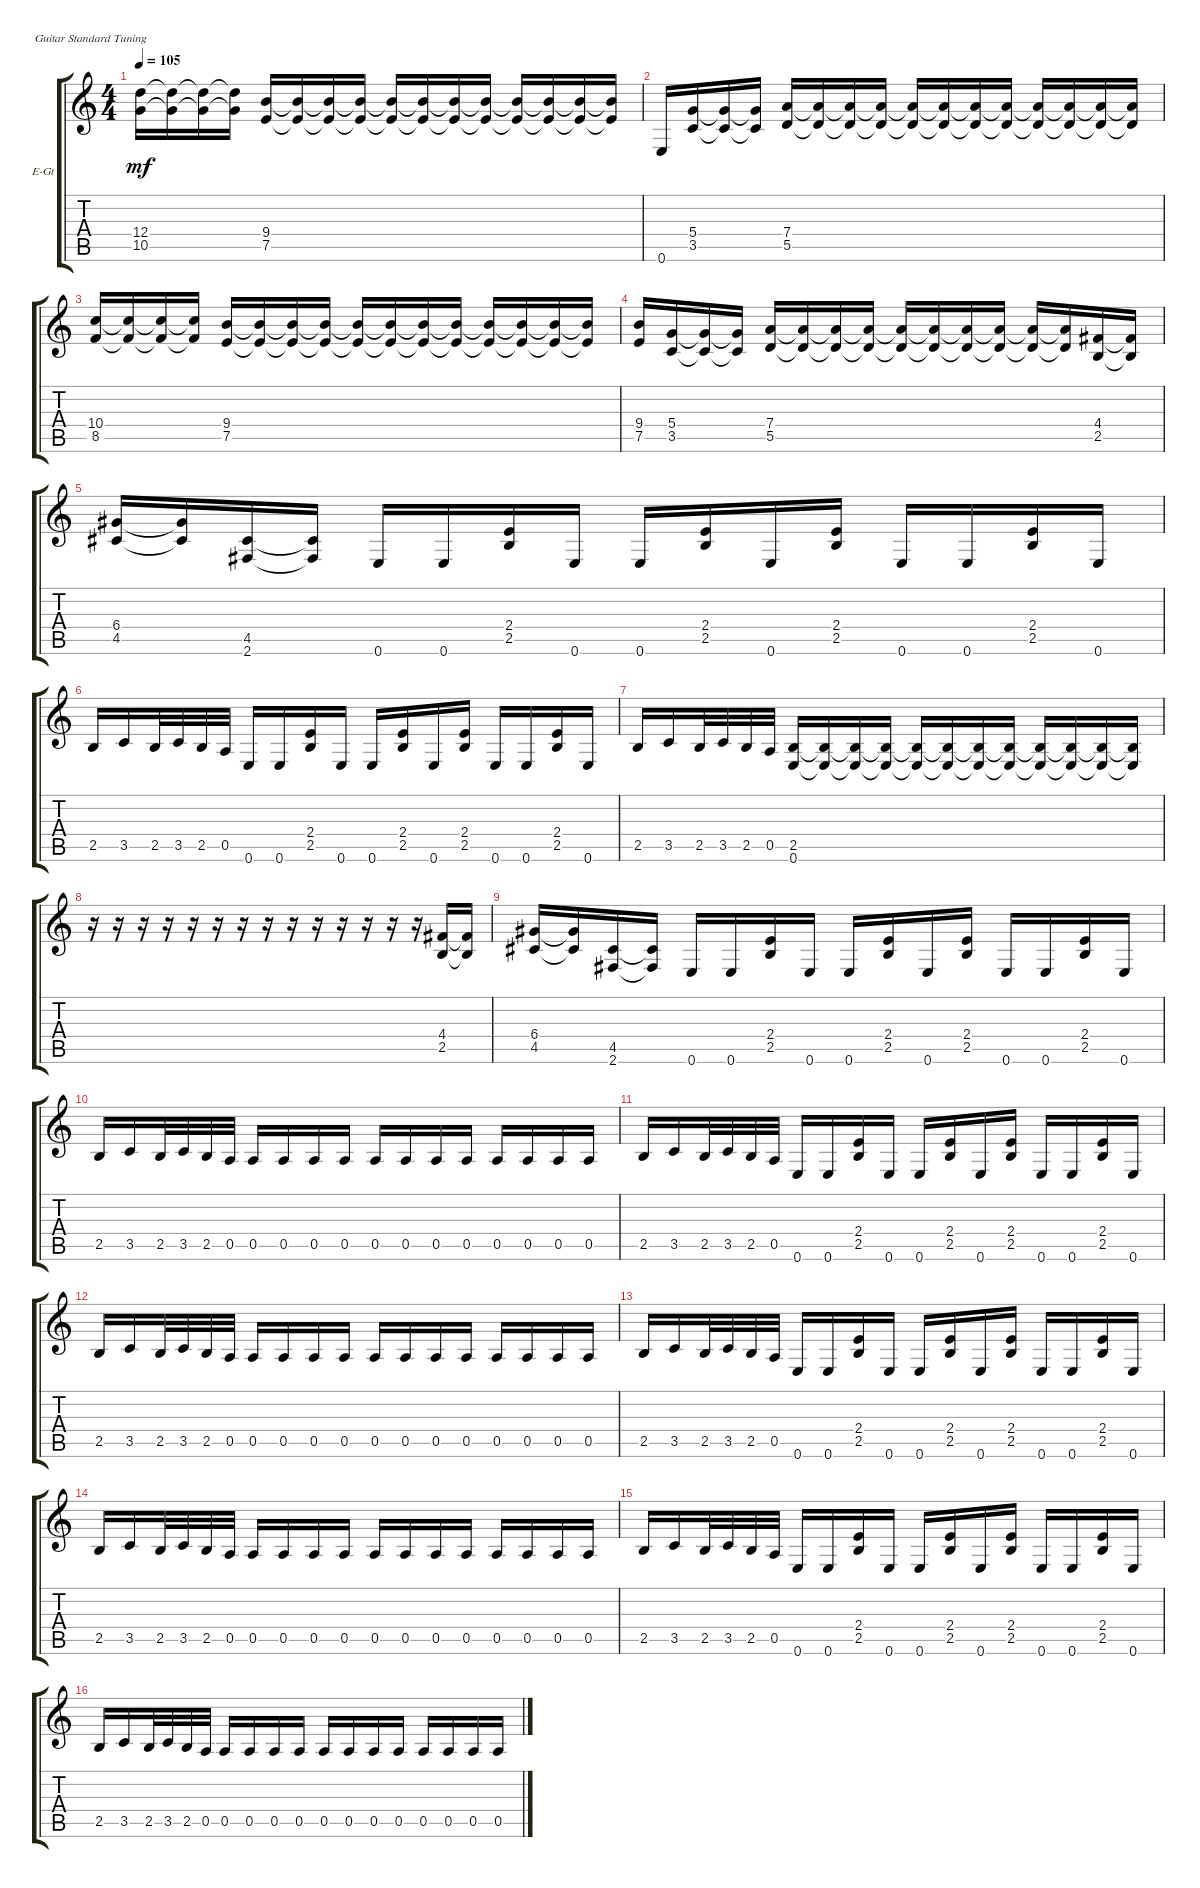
\defaultSystemsLayout 4
\bracketExtendMode groupsimilarinstruments
\firstSystemTrackNameOrientation horizontal
\otherSystemsTrackNameOrientation horizontal
\track ("Electric Guitar" "E-Gt") {instrument distortionguitar}
\staff {score tabs}
\tuning (E4 B3 G3 D3 A2 E2)
\ts (4 4)
\tempo 105
\clef g2
\ks c
(10.5 12.4).16{dy mf} (12.4{t} 10.5{t}).16 (12.4{t} 10.5{t}).16 (12.4{t} 10.5{t}).16 (7.5 9.4).16 (7.5{t} 9.4{t}).16 (7.5{t} 9.4{t}).16 (7.5{t} 9.4{t}).16 (7.5{t} 9.4{t}).16 (7.5{t} 9.4{t}).16 (7.5{t} 9.4{t}).16 (7.5{t} 9.4{t}).16 (7.5{t} 9.4{t}).16 (7.5{t} 9.4{t}).16 (7.5{t} 9.4{t}).16 (7.5{t} 9.4{t}).16 |
0.6.16 (3.5 5.4).16 (3.5{t} 5.4{t}).16 (3.5{t} 5.4{t}).16 (5.5 7.4).16 (5.5{t} 7.4{t}).16 (5.5{t} 7.4{t}).16 (5.5{t} 7.4{t}).16 (5.5{t} 7.4{t}).16 (5.5{t} 7.4{t}).16 (5.5{t} 7.4{t}).16 (5.5{t} 7.4{t}).16 (5.5{t} 7.4{t}).16 (5.5{t} 7.4{t}).16 (5.5{t} 7.4{t}).16 (5.5{t} 7.4{t}).16 |
(8.5 10.4).16 (8.5{t} 10.4{t}).16 (8.5{t} 10.4{t}).16 (8.5{t} 10.4{t}).16 (7.5 9.4).16 (7.5{t} 9.4{t}).16 (7.5{t} 9.4{t}).16 (7.5{t} 9.4{t}).16 (7.5{t} 9.4{t}).16 (7.5{t} 9.4{t}).16 (7.5{t} 9.4{t}).16 (7.5{t} 9.4{t}).16 (7.5{t} 9.4{t}).16 (7.5{t} 9.4{t}).16 (7.5{t} 9.4{t}).16 (7.5{t} 9.4{t}).16 |
(7.5 9.4).16 (3.5 5.4).16 (3.5{t} 5.4{t}).16 (3.5{t} 5.4{t}).16 (5.5 7.4).16 (5.5{t} 7.4{t}).16 (5.5{t} 7.4{t}).16 (5.5{t} 7.4{t}).16 (5.5{t} 7.4{t}).16 (5.5{t} 7.4{t}).16 (5.5{t} 7.4{t}).16 (5.5{t} 7.4{t}).16 (5.5{t} 7.4{t}).16 (5.5{t} 7.4{t}).16 (2.5 4.4).16 (2.5{t} 4.4{t}).16 |
(4.5 6.4).16 (4.5{t} 6.4{t}).16 (2.6 4.5).16 (2.6{t} 4.5{t}).16 0.6.16 0.6.16 (2.5 2.4).16 0.6.16 0.6.16 (2.5 2.4).16 0.6.16 (2.5 2.4).16 0.6.16 0.6.16 (2.5 2.4).16 0.6.16 |
2.5.16 3.5.16 2.5.32 3.5.32 2.5.32 0.5.32 0.6.16 0.6.16 (2.5 2.4).16 0.6.16 0.6.16 (2.5 2.4).16 0.6.16 (2.5 2.4).16 0.6.16 0.6.16 (2.5 2.4).16 0.6.16 |
2.5.16 3.5.16 2.5.32 3.5.32 2.5.32 0.5.32 (0.6 2.5).16 (0.6{t} 2.5{t}).16 (0.6{t} 2.5{t}).16 (0.6{t} 2.5{t}).16 (0.6{t} 2.5{t}).16 (0.6{t} 2.5{t}).16 (0.6{t} 2.5{t}).16 (0.6{t} 2.5{t}).16 (0.6{t} 2.5{t}).16 (0.6{t} 2.5{t}).16 (0.6{t} 2.5{t}).16 (0.6{t} 2.5{t}).16 |
r.16 r.16 r.16 r.16 r.16 r.16 r.16 r.16 r.16 r.16 r.16 r.16 r.16 r.16 (2.5 4.4).16 (2.5{t} 4.4{t}).16 |
(4.5 6.4).16 (4.5{t} 6.4{t}).16 (2.6 4.5).16 (2.6{t} 4.5{t}).16 0.6.16 0.6.16 (2.5 2.4).16 0.6.16 0.6.16 (2.5 2.4).16 0.6.16 (2.5 2.4).16 0.6.16 0.6.16 (2.5 2.4).16 0.6.16 |
2.5.16 3.5.16 2.5.32 3.5.32 2.5.32 0.5.32 0.5.16 0.5.16 0.5.16 0.5.16 0.5.16 0.5.16 0.5.16 0.5.16 0.5.16 0.5.16 0.5.16 0.5.16 |
2.5.16 3.5.16 2.5.32 3.5.32 2.5.32 0.5.32 0.6.16 0.6.16 (2.5 2.4).16 0.6.16 0.6.16 (2.5 2.4).16 0.6.16 (2.5 2.4).16 0.6.16 0.6.16 (2.5 2.4).16 0.6.16 |
2.5.16 3.5.16 2.5.32 3.5.32 2.5.32 0.5.32 0.5.16 0.5.16 0.5.16 0.5.16 0.5.16 0.5.16 0.5.16 0.5.16 0.5.16 0.5.16 0.5.16 0.5.16 |
2.5.16 3.5.16 2.5.32 3.5.32 2.5.32 0.5.32 0.6.16 0.6.16 (2.5 2.4).16 0.6.16 0.6.16 (2.5 2.4).16 0.6.16 (2.5 2.4).16 0.6.16 0.6.16 (2.5 2.4).16 0.6.16 |
2.5.16 3.5.16 2.5.32 3.5.32 2.5.32 0.5.32 0.5.16 0.5.16 0.5.16 0.5.16 0.5.16 0.5.16 0.5.16 0.5.16 0.5.16 0.5.16 0.5.16 0.5.16 |
2.5.16 3.5.16 2.5.32 3.5.32 2.5.32 0.5.32 0.6.16 0.6.16 (2.5 2.4).16 0.6.16 0.6.16 (2.5 2.4).16 0.6.16 (2.5 2.4).16 0.6.16 0.6.16 (2.5 2.4).16 0.6.16 |
2.5.16 3.5.16 2.5.32 3.5.32 2.5.32 0.5.32 0.5.16 0.5.16 0.5.16 0.5.16 0.5.16 0.5.16 0.5.16 0.5.16 0.5.16 0.5.16 0.5.16 0.5.16
